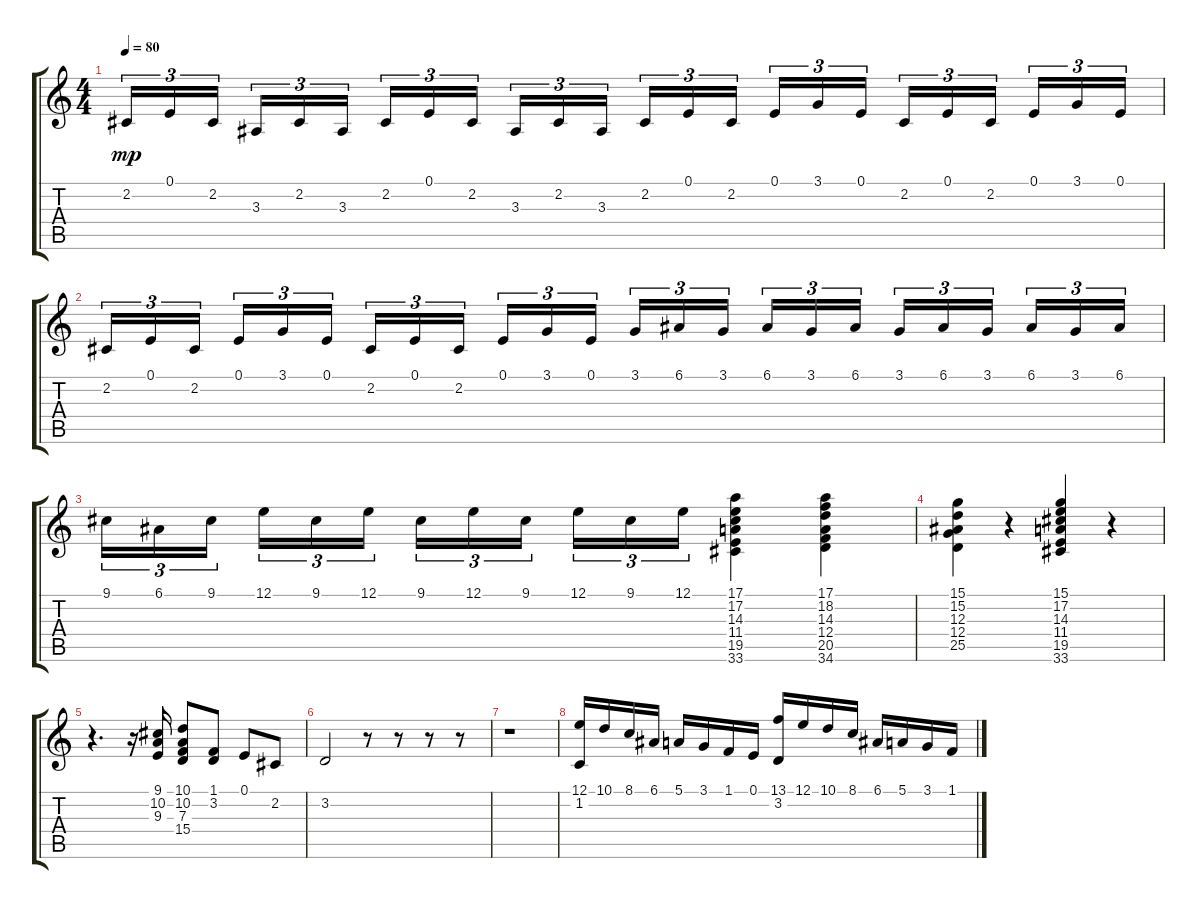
\track "" {instrument churchorgan}
\staff {score tabs}
\tuning (E4 B3 G3 D3 A2 E2) {hide}
\ts (4 4)
\tempo 80
\clef g2
\ks c
2.2.16{tu (3 2) dy mp} 0.1.16{tu (3 2)} 2.2.16{tu (3 2)} 3.3.16{tu (3 2)} 2.2.16{tu (3 2)} 3.3.16{tu (3 2)} 2.2.16{tu (3 2)} 0.1.16{tu (3 2)} 2.2.16{tu (3 2)} 3.3.16{tu (3 2)} 2.2.16{tu (3 2)} 3.3.16{tu (3 2)} 2.2.16{tu (3 2)} 0.1.16{tu (3 2)} 2.2.16{tu (3 2)} 0.1.16{tu (3 2)} 3.1.16{tu (3 2)} 0.1.16{tu (3 2)} 2.2.16{tu (3 2)} 0.1.16{tu (3 2)} 2.2.16{tu (3 2)} 0.1.16{tu (3 2)} 3.1.16{tu (3 2)} 0.1.16{tu (3 2)} |
2.2.16{tu (3 2)} 0.1.16{tu (3 2)} 2.2.16{tu (3 2)} 0.1.16{tu (3 2)} 3.1.16{tu (3 2)} 0.1.16{tu (3 2)} 2.2.16{tu (3 2)} 0.1.16{tu (3 2)} 2.2.16{tu (3 2)} 0.1.16{tu (3 2)} 3.1.16{tu (3 2)} 0.1.16{tu (3 2)} 3.1.16{tu (3 2)} 6.1.16{tu (3 2)} 3.1.16{tu (3 2)} 6.1.16{tu (3 2)} 3.1.16{tu (3 2)} 6.1.16{tu (3 2)} 3.1.16{tu (3 2)} 6.1.16{tu (3 2)} 3.1.16{tu (3 2)} 6.1.16{tu (3 2)} 3.1.16{tu (3 2)} 6.1.16{tu (3 2)} |
9.1.16{tu (3 2)} 6.1.16{tu (3 2)} 9.1.16{tu (3 2)} 12.1.16{tu (3 2)} 9.1.16{tu (3 2)} 12.1.16{tu (3 2)} 9.1.16{tu (3 2)} 12.1.16{tu (3 2)} 9.1.16{tu (3 2)} 12.1.16{tu (3 2)} 9.1.16{tu (3 2)} 12.1.16{tu (3 2)} (17.1 17.2 14.3 11.4 19.5 33.6).4 (17.1 18.2 14.3 12.4 20.5 34.6).4 |
(15.1 15.2 12.3 12.4 25.5).4 r.4 (15.1 17.2 14.3 11.4 19.5 33.6).4 r.4 |
r.4{d} r.16 (9.1 10.2 9.3).16 (10.1 10.2 7.3 15.4).8 (1.1 3.2).8 0.1.8 2.2.8 |
3.2.2 r.8 r.8 r.8 r.8 |
r.1 |
(12.1 1.2).16 10.1.16 8.1.16 6.1.16 5.1.16 3.1.16 1.1.16 0.1.16 (13.1 3.2).16 12.1.16 10.1.16 8.1.16 6.1.16 5.1.16 3.1.16 1.1.16
